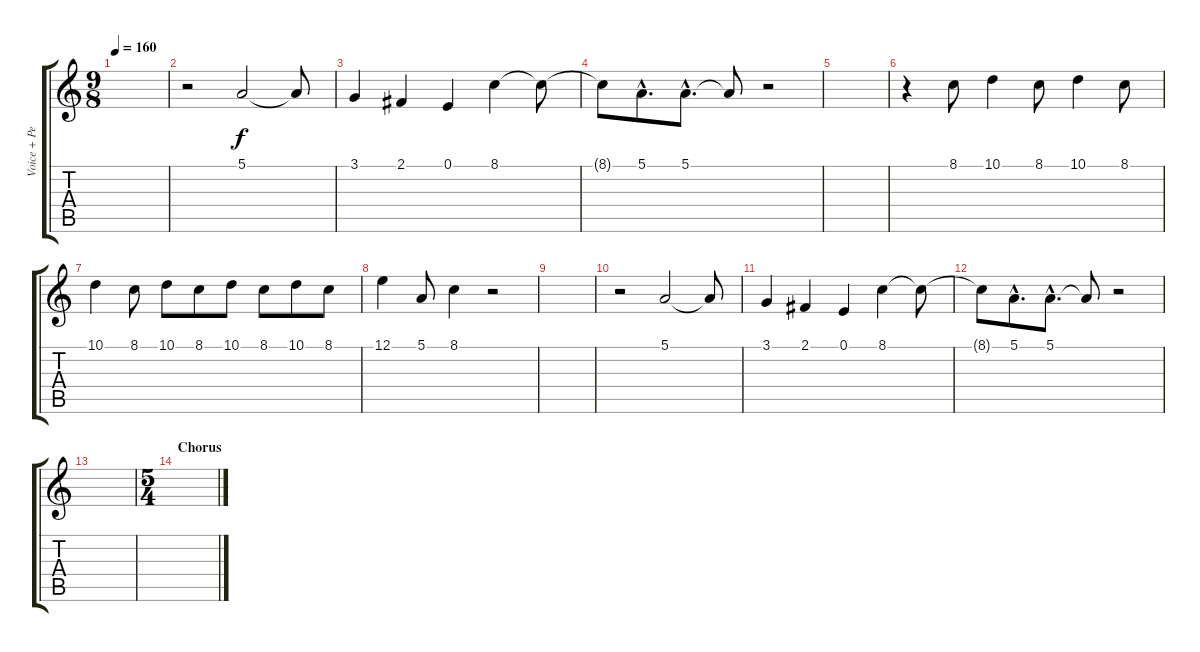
\track ("Voice + Percussion" "Voice + Pe") {instrument flute}
\staff {score tabs}
\tuning (E4 B3 G3 D3 A2 E2) {hide}
\ts (9 8)
\tempo 160
\clef g2
\ks c
|
r.2 5.1.2{instrument flute} 5.1{t}.8 |
3.1.4 2.1.4 0.1.4 8.1.4 8.1{t}.8 |
8.1{t}.8 5.1{hac}.8{d} 5.1{hac}.8{d} 5.1{t}.8 r.2 |
|
r.4 8.1.8 10.1.4 8.1.8 10.1.4 8.1.8 |
10.1.4 8.1.8 10.1.8 8.1.8 10.1.8 8.1.8 10.1.8 8.1.8 |
12.1.4 5.1.8 8.1.4 r.2 |
|
r.2 5.1.2{instrument flute} 5.1{t}.8 |
3.1.4 2.1.4 0.1.4 8.1.4 8.1{t}.8 |
8.1{t}.8 5.1{hac}.8{d} 5.1{hac}.8{d} 5.1{t}.8 r.2 |
|
\ts (5 4)
\section ("" "Chorus")
